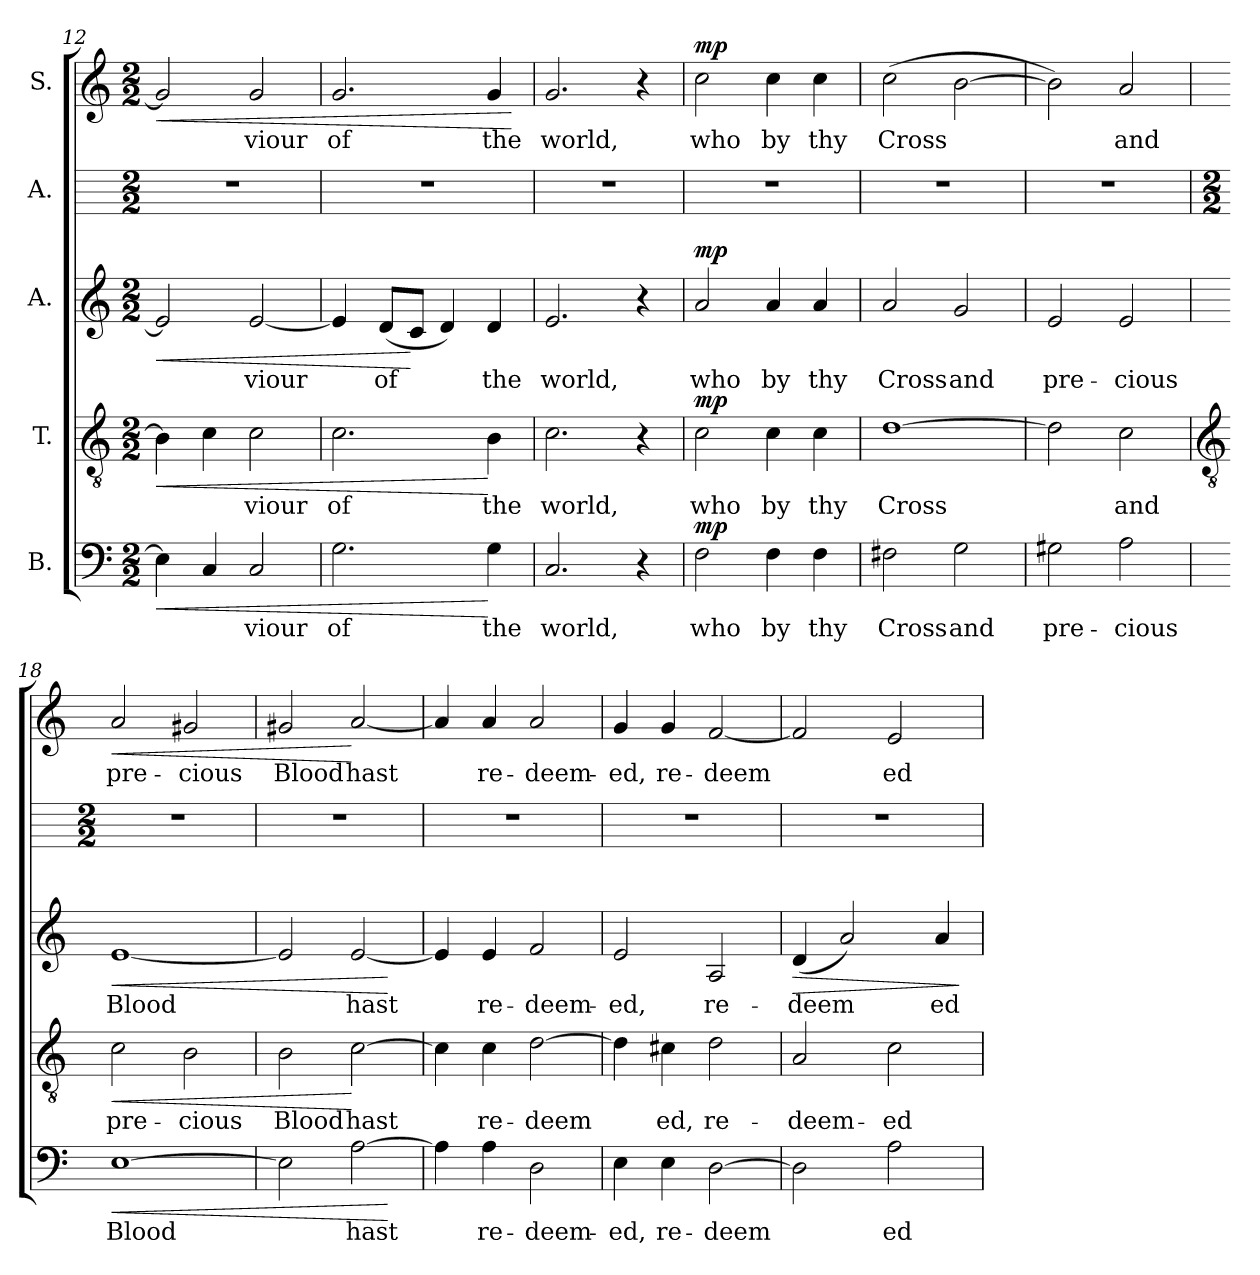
**kern	**text	**dynam	**kern	**text	**dynam	**kern	**text	**dynam	**kern	**kern	**text	**dynam
*part5	*part5	*part5	*part4	*part4	*part4	*part3	*part3	*part3	*part2	*part1	*part1	*part1
*staff5	*staff5	*staff5	*staff4	*staff4	*staff4	*staff3	*staff3	*staff3	*staff2	*staff1	*staff1	*staff1
*I"B.	*	*	*I"T.	*	*	*I"A.	*	*	*I"A.	*I"S.	*	*
*clefF4	*	*	*clefGv2	*	*	*clefG2	*	*	*	*clefG2	*	*
*k[]	*	*	*k[]	*	*	*k[]	*	*	*	*k[]	*	*
*C:	*	*	*C:	*	*	*C:	*	*	*	*C:	*	*
*M2/2	*	*	*M2/2	*	*	*M2/2	*	*	*M2/2	*M2/2	*	*
=12	=12	=12	=12	=12	=12	=12	=12	=12	=12	=12	=12	=12
!	!	!LO:HP:b	!	!	!LO:HP:b	!	!	!LO:HP:b	!	!	!	!LO:HP:b
4E]	.	<	4B]	.	<	2e]	.	<	1r	2g]	.	<
4C	.	.	4c	.	.	.	.	.	.	.	.	.
!	!LO:LY:b	!	!	!LO:LY:b	!	!	!LO:LY:b	!	!	!	!LO:LY:b	!
2C	viour	.	2c	viour	.	[2e	viour	.	.	2g	viour	.
=13	=13	=13	=13	=13	=13	=13	=13	=13	=13	=13	=13	=13
!	!LO:LY:b	!	!	!LO:LY:b	!	!	!	!	!	!	!LO:LY:b	!
2.G	of	.	2.c	of	.	4e]	.	.	1r	2.g	of	.
!	!	!	!	!	!	!	!LO:LY:b	!	!	!	!	!
.	.	.	.	.	.	(<8dL	of	.	.	.	.	.
.	.	.	.	.	.	8cJ	.	[	.	.	.	.
.	.	.	.	.	.	4d)	.	.	.	.	.	.
!	!LO:LY:b	!	!	!LO:LY:b	!	!	!LO:LY:b	!	!	!	!LO:LY:b	!
4G	the	[	4B	the	[	4d	the	.	.	4g	the	.
.	.	.	.	.	.	.	.	.	.	.	.	[
=14	=14	=14	=14	=14	=14	=14	=14	=14	=14	=14	=14	=14
!	!LO:LY:b	!	!	!LO:LY:b	!	!	!LO:LY:b	!	!	!	!LO:LY:b	!
2.C	world,	.	2.c	world,	.	2.e	world,	.	1r	2.g	world,	.
4r	.	.	4r	.	.	4r	.	.	.	4r	.	.
=15	=15	=15	=15	=15	=15	=15	=15	=15	=15	=15	=15	=15
!	!LO:LY:b	!LO:DY:a	!	!LO:LY:b	!LO:DY:a	!	!LO:LY:b	!LO:DY:a	!	!	!LO:LY:b	!LO:DY:a
2F	who	mp	2c	who	mp	2a	who	mp	1r	2cc	who	mp
!	!LO:LY:b	!	!	!LO:LY:b	!	!	!LO:LY:b	!	!	!	!LO:LY:b	!
4F	by	.	4c	by	.	4a	by	.	.	4cc	by	.
!	!LO:LY:b	!	!	!LO:LY:b	!	!	!LO:LY:b	!	!	!	!LO:LY:b	!
4F	thy	.	4c	thy	.	4a	thy	.	.	4cc	thy	.
=16	=16	=16	=16	=16	=16	=16	=16	=16	=16	=16	=16	=16
!	!LO:LY:b	!	!	!LO:LY:b	!	!	!LO:LY:b	!	!	!	!LO:LY:b	!
2F#X	Cross	.	[1d	Cross	.	2a	Cross	.	1r	(>2cc	Cross	.
!	!LO:LY:b	!	!	!	!	!	!LO:LY:b	!	!	!	!	!
2G	and	.	.	.	.	2g	and	.	.	[2b	.	.
=17	=17	=17	=17	=17	=17	=17	=17	=17	=17	=17	=17	=17
!	!LO:LY:b	!	!	!	!	!	!LO:LY:b	!	!	!	!	!
2G#X	pre-	.	2d]	.	.	2e	pre-	.	1r	2b])	.	.
!	!LO:LY:b	!	!	!LO:LY:b	!	!	!LO:LY:b	!	!	!	!LO:LY:b	!
2A	-cious	.	2c	and	.	2e	-cious	.	.	2a	and	.
!!LO:LB:g=z
=18	=18	=18	=18	=18	=18	=18	=18	=18	=18	=18	=18	=18
*	*	*	*clefGv2	*	*	*	*	*	*	*	*	*
*	*	*	*	*	*	*	*	*	*M2/2	*	*	*
!	!LO:LY:b	!LO:HP:b	!	!LO:LY:b	!LO:HP:b	!	!LO:LY:b	!LO:HP:b	!	!	!LO:LY:b	!LO:HP:b
[1E	Blood	<	2c	pre-	<	[1e	Blood	<	1r	2a	pre-	<
!	!	!	!	!LO:LY:b	!	!	!	!	!	!	!LO:LY:b	!
.	.	.	2B	-cious	.	.	.	.	.	2g#X	-cious	.
=19	=19	=19	=19	=19	=19	=19	=19	=19	=19	=19	=19	=19
!	!	!	!	!LO:LY:b	!	!	!	!	!	!	!LO:LY:b	!
2E]	.	.	2B	Blood	.	2e]	.	.	1r	2g#X	Blood	.
!	!LO:LY:b	!	!	!LO:LY:b	!	!	!LO:LY:b	!	!	!	!LO:LY:b	!
[2A	hast	.	[2c	hast	[	[2e	hast	.	.	[2a	hast	[
.	.	[	.	.	.	.	.	[	.	.	.	.
=20	=20	=20	=20	=20	=20	=20	=20	=20	=20	=20	=20	=20
4A]	.	.	4c]	.	.	4e]	.	.	1r	4a]	.	.
!	!LO:LY:b	!	!	!LO:LY:b	!	!	!LO:LY:b	!	!	!	!LO:LY:b	!
4A	re-	.	4c	re-	.	4e	re-	.	.	4a	re-	.
!	!LO:LY:b	!	!	!LO:LY:b	!	!	!LO:LY:b	!	!	!	!LO:LY:b	!
2D	-deem-	.	[2d	-deem	.	2f	-deem-	.	.	2a	-deem-	.
=21	=21	=21	=21	=21	=21	=21	=21	=21	=21	=21	=21	=21
!	!LO:LY:b	!	!	!	!	!	!LO:LY:b	!	!	!	!LO:LY:b	!
4E	-ed,	.	4d]	.	.	2e	-ed,	.	1r	4g	-ed,	.
!	!LO:LY:b	!	!	!LO:LY:b	!	!	!	!	!	!	!LO:LY:b	!
4E	re-	.	4c#X	ed,	.	.	.	.	.	4g	re-	.
!	!LO:LY:b	!	!	!LO:LY:b	!	!	!LO:LY:b	!	!	!	!LO:LY:b	!
[2D	-deem	.	2d	re-	.	2A	re-	.	.	[2f	-deem	.
=22	=22	=22	=22	=22	=22	=22	=22	=22	=22	=22	=22	=22
!	!	!	!	!LO:LY:b	!	!	!LO:LY:b	!LO:HP:b	!	!	!	!
2D]	.	.	2A	-deem-	.	(<4d	-deem	>	1r	2f]	.	.
.	.	.	.	.	.	2a)	.	.	.	.	.	.
!	!LO:LY:b	!	!	!LO:LY:b	!	!	!	!	!	!	!LO:LY:b	!
2A	ed	.	2c	-ed	.	.	.	.	.	2e	ed	.
!	!	!	!	!	!	!	!LO:LY:b	!	!	!	!	!
.	.	.	.	.	.	4a	ed	.	.	.	.	.
.	.	.	.	.	.	.	.	]	.	.	.	.
=	=	=	=	=	=	=	=	=	=	=	=	=
*-	*-	*-	*-	*-	*-	*-	*-	*-	*-	*-	*-	*-
